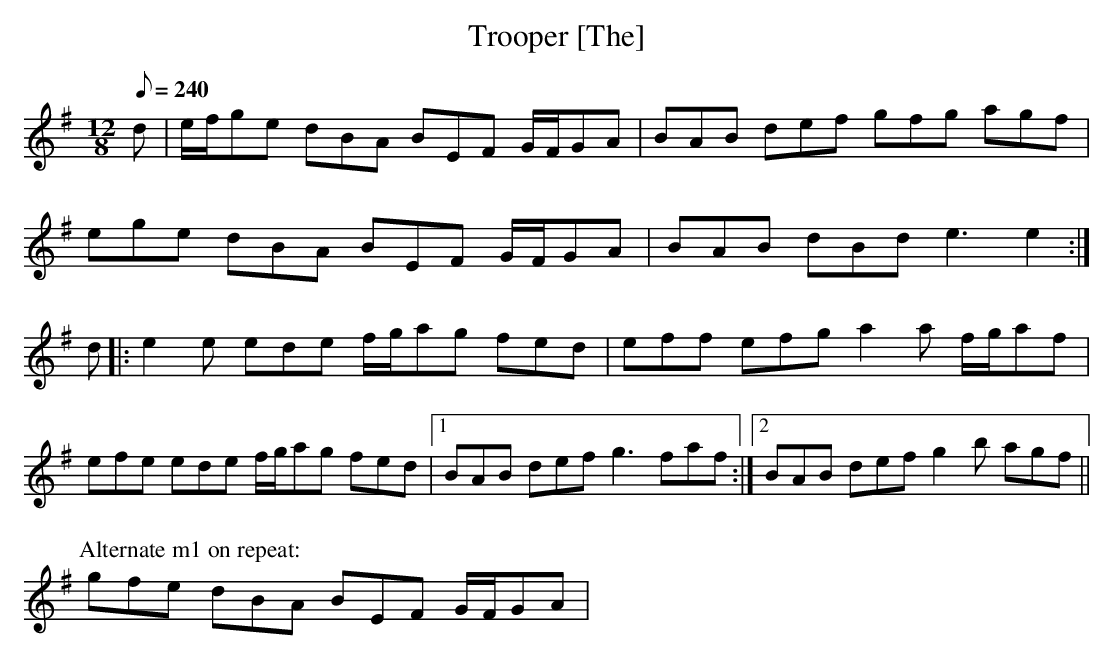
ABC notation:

X:1
T: Trooper [The]
L: 1/8
M: 12/8
Q: 240
K: G
d|e/f/ge dBA BEF G/F/GA|BAB def gfg agf|
ege dBA BEF G/F/GA|BAB dBd e3 e2 :|
d|: e2e ede f/g/ag fed|eff efg a2a f/g/af|
efe ede f/g/ag fed|1 BAB def g3 faf :|2\
BAB def g2b agf||
w: %blank line
w: %blank line
P: Alternate m1 on repeat:
gfe dBA BEF G/F/GA|
